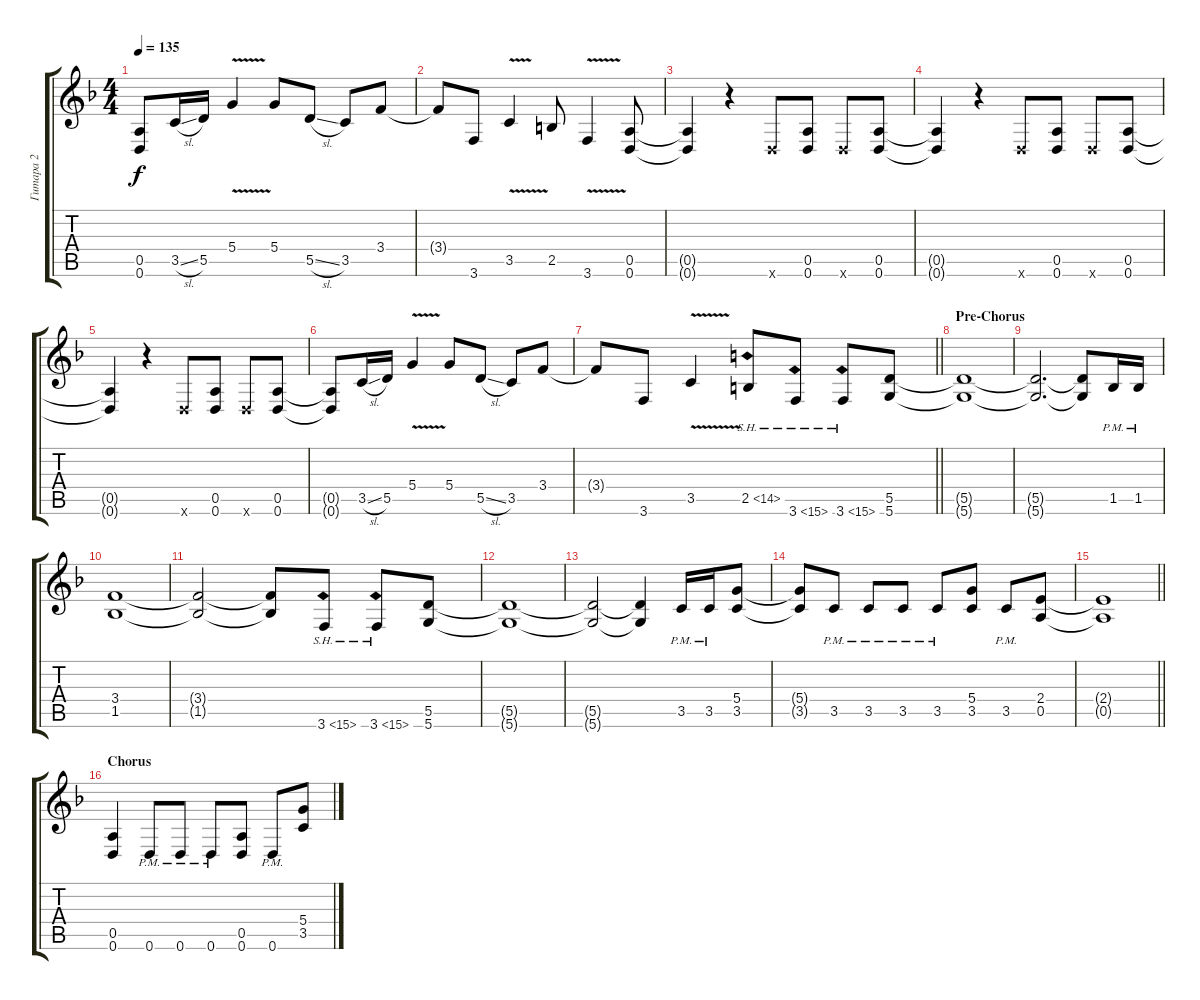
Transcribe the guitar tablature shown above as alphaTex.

\track ("Гитара 2" "Гитара 2") {instrument distortionguitar}
\staff {score tabs}
\tuning (E4 B3 G3 D3 A2 D2) {hide}
\ts (4 4)
\tempo 135
\clef g2
\ks dminor
(0.5{t} 0.6{t}).8{dy f} 3.5{sl}.16 5.5.16 5.4{v}.4 5.4.8 5.5{sl}.8 3.5.8 3.4.8 |
3.4{t}.8 3.6.8 3.5{v}.4 2.5.8 3.6{v}.4 (0.5 0.6).8 |
(0.5{t} 0.6{t}).4 r.4 0.6{x}.8 (0.5 0.6).8 0.6{x}.8 (0.5 0.6).8 |
(0.5{t} 0.6{t}).4 r.4 0.6{x}.8 (0.5 0.6).8 0.6{x}.8 (0.5 0.6).8 |
(0.5{t} 0.6{t}).4 r.4 0.6{x}.8 (0.5 0.6).8 0.6{x}.8 (0.5 0.6).8 |
(0.5{t} 0.6{t}).8 3.5{sl}.16 5.5.16 5.4{v}.4 5.4.8 5.5{sl}.8 3.5.8 3.4.8 |
\barLineRight lightlight
3.4{t}.8 3.6.8 3.5{v}.4 2.5{sh 12}.8 3.6{sh 12}.8 3.6{sh 12}.8 (5.5 5.6).8 |
\section ("" "Pre-Chorus")
(5.5{t} 5.6{t}).1 |
(5.5{t} 5.6{t}).2{d} (5.5{t} 5.6{t}).8 1.5{pm}.16 1.5{pm}.16 |
(3.4 1.5).1 |
(3.4{t} 1.5{t}).2 (3.4{t} 1.5{t}).8 3.6{sh 12}.8 3.6{sh 12}.8 (5.5 5.6).8 |
(5.5{t} 5.6{t}).1 |
(5.5{t} 5.6{t}).2 (5.5{t} 5.6{t}).4 3.5{pm}.16 3.5{pm}.16 (5.4 3.5).8 |
(5.4{t} 3.5{t}).8 3.5{pm}.8 3.5{pm}.8 3.5{pm}.8 3.5{pm}.8 (5.4 3.5).8 3.5{pm}.8 (2.4 0.5).8 |
\barLineRight lightlight
(2.4{t} 0.5{t}).1 |
\section ("" "Chorus")
(0.5 0.6).4 0.6{pm}.8 0.6{pm}.8 0.6{pm}.8 (0.5 0.6).8 0.6{pm}.8 (5.4 3.5).8
